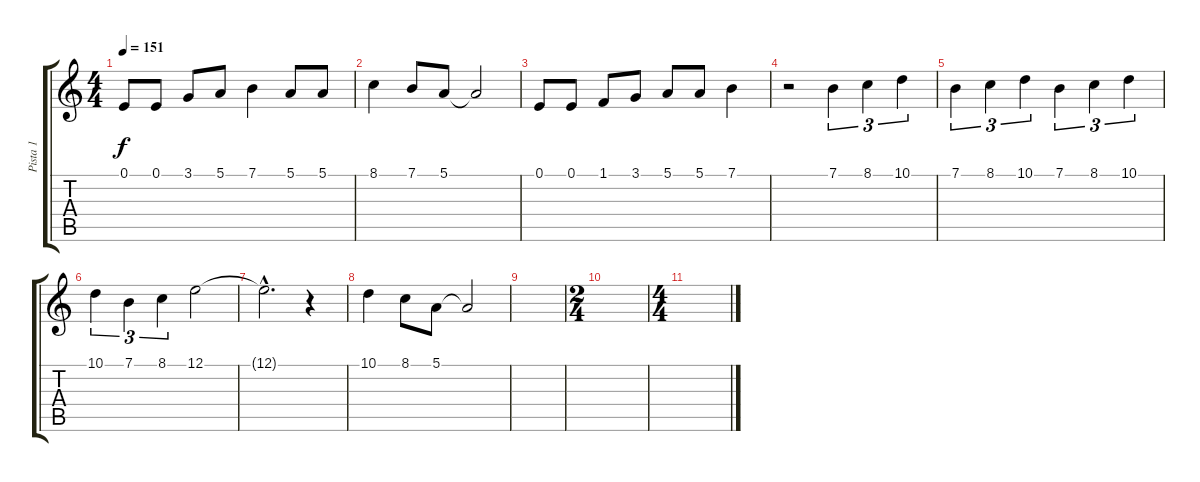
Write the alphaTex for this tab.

\track ("Pista 1" "Pista 1") {instrument lead6voice}
\staff {score tabs}
\tuning (E4 B3 G3 D3 A2 E2) {hide}
\ts (4 4)
\tempo 151
\clef g2
\ks c
0.1.8{dy f} 0.1.8 3.1.8 5.1.8 7.1.4 5.1.8 5.1.8 |
8.1.4 7.1.8 5.1.8 5.1{t}.2 |
0.1.8 0.1.8 1.1.8 3.1.8 5.1.8 5.1.8 7.1.4 |
r.2 7.1.4{tu (3 2)} 8.1.4{tu (3 2)} 10.1.4{tu (3 2)} |
7.1.4{tu (3 2)} 8.1.4{tu (3 2)} 10.1.4{tu (3 2)} 7.1.4{tu (3 2)} 8.1.4{tu (3 2)} 10.1.4{tu (3 2)} |
10.1.4{tu (3 2)} 7.1.4{tu (3 2)} 8.1.4{tu (3 2)} 12.1.2 |
12.1{hac t}.2{d} r.4 |
10.1.4 8.1.8 5.1.8 5.1{t}.2 |
|
\ts (2 4)
|
\ts (4 4)
